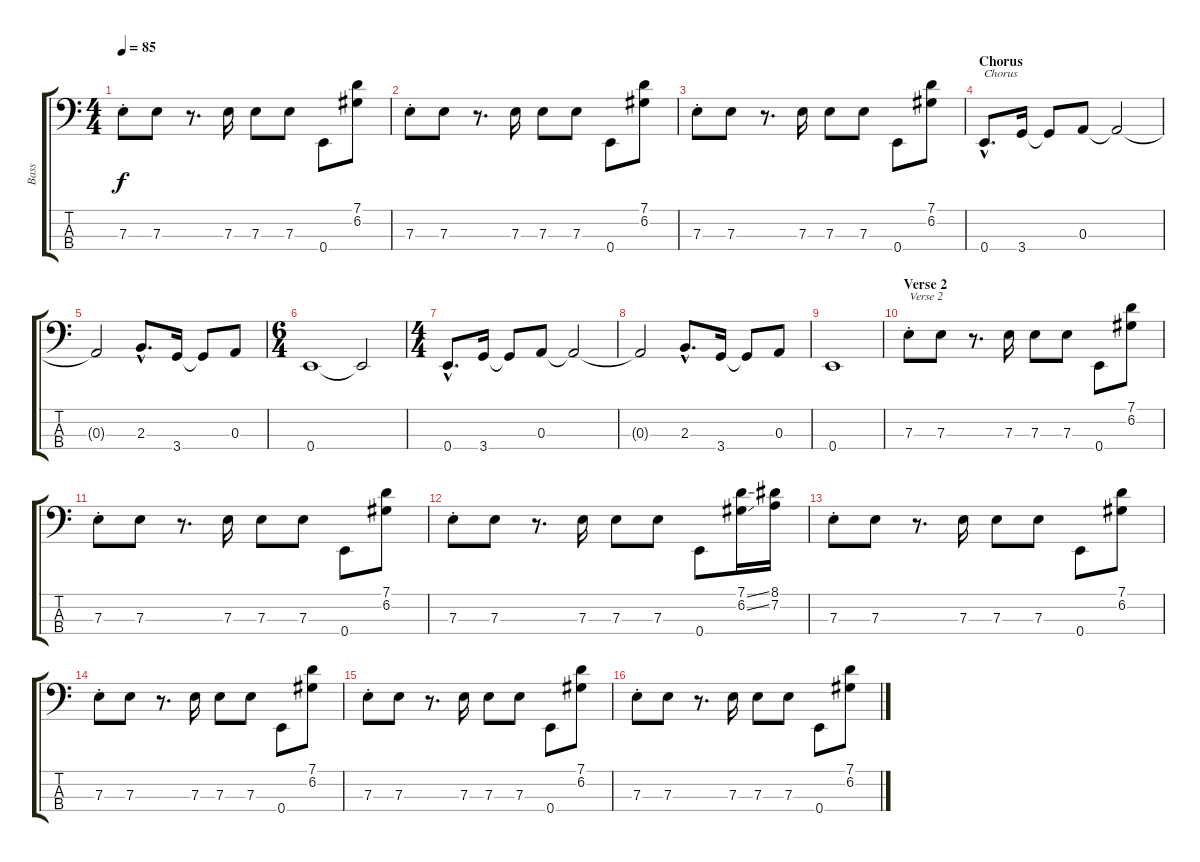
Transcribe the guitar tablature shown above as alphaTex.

\track ("Bass" "Bass") {instrument electricbassfinger}
\staff {score tabs}
\tuning (G2 D2 A1 E1) {hide}
\ts (4 4)
\tempo 85
\clef f4
\ks c
7.3{st}.8{dy f} 7.3.8 r.8{d} 7.3.16 7.3.8 7.3.8 0.4.8 (7.1 6.2).8 |
7.3{st}.8 7.3.8 r.8{d} 7.3.16 7.3.8 7.3.8 0.4.8 (7.1 6.2).8 |
7.3{st}.8 7.3.8 r.8{d} 7.3.16 7.3.8 7.3.8 0.4.8 (7.1 6.2).8 |
\section ("" "Chorus")
0.4{hac}.8{d txt "Chorus"} 3.4.16 3.4{t}.8 0.3.8 0.3{t}.2 |
0.3{t}.2 2.3{hac}.8{d} 3.4.16 3.4{t}.8 0.3.8 |
\ts (6 4)
0.4.1 0.4{t}.2 |
\ts (4 4)
0.4{hac}.8{d} 3.4.16 3.4{t}.8 0.3.8 0.3{t}.2 |
0.3{t}.2 2.3{hac}.8{d} 3.4.16 3.4{t}.8 0.3.8 |
0.4.1 |
\section ("" "Verse 2")
7.3{st}.8{txt "Verse 2"} 7.3.8 r.8{d} 7.3.16 7.3.8 7.3.8 0.4.8 (7.1 6.2).8 |
7.3{st}.8 7.3.8 r.8{d} 7.3.16 7.3.8 7.3.8 0.4.8 (7.1 6.2).8 |
7.3{st}.8 7.3.8 r.8{d} 7.3.16 7.3.8 7.3.8 0.4.8 (7.1{ss} 6.2{ss}).16 (8.1 7.2).16 |
7.3{st}.8 7.3.8 r.8{d} 7.3.16 7.3.8 7.3.8 0.4.8 (7.1 6.2).8 |
7.3{st}.8 7.3.8 r.8{d} 7.3.16 7.3.8 7.3.8 0.4.8 (7.1 6.2).8 |
7.3{st}.8 7.3.8 r.8{d} 7.3.16 7.3.8 7.3.8 0.4.8 (7.1 6.2).8 |
7.3{st}.8 7.3.8 r.8{d} 7.3.16 7.3.8 7.3.8 0.4.8 (7.1 6.2).8
